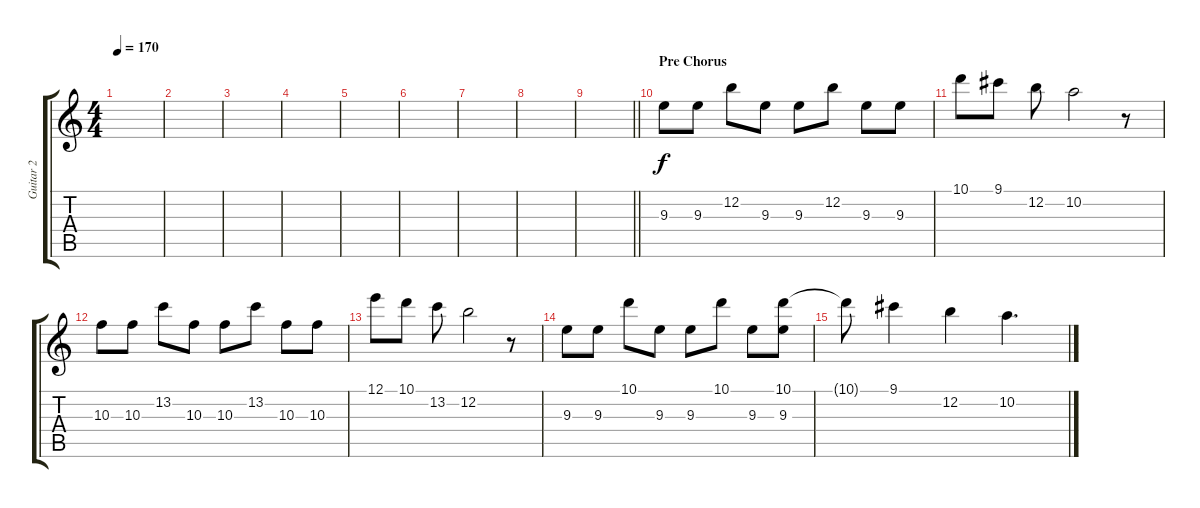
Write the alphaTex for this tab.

\track ("Guitar 2" "Guitar 2") {instrument distortionguitar}
\staff {score tabs}
\tuning (E4 B3 G3 D3 A2 E2) {hide}
\ts (4 4)
\tempo 170
\clef g2
\ks c
|
|
|
|
|
|
|
|
\barLineRight lightlight
|
\section ("" "Pre Chorus")
9.3.8 9.3.8 12.2.8 9.3.8 9.3.8 12.2.8 9.3.8 9.3.8 |
10.1.8 9.1.8 12.2.8 10.2.2 r.8 |
10.3.8 10.3.8 13.2.8 10.3.8 10.3.8 13.2.8 10.3.8 10.3.8 |
12.1.8 10.1.8 13.2.8 12.2.2 r.8 |
9.3.8 9.3.8 10.1.8 9.3.8 9.3.8 10.1.8 9.3.8 (10.1 9.3).8 |
10.1{t}.8 9.1.4 12.2.4 10.2.4{d}
